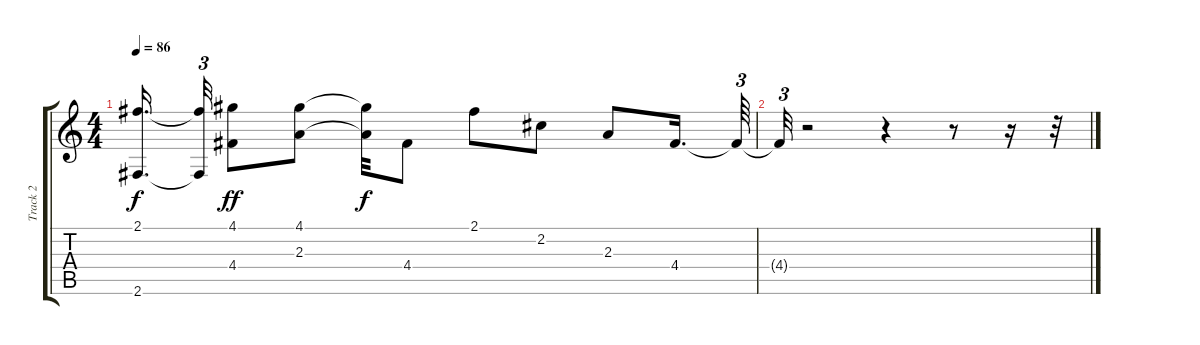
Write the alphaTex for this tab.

\track ("Track 2" "Track 2") {instrument acousticguitarsteel}
\staff {score tabs}
\tuning (E4 B3 G3 D3 A2 E2) {hide}
\ts (4 4)
\tempo 86
\clef g2
\ks c
(2.1{t} 2.6{t}).16{d dy f} (2.1{t} 2.6{t}).32{tu (3 2)} (4.1 4.4).8{dy ff} (4.1 2.3).8 (4.1{t} 2.3{t}).32{dy f} 4.4.8 2.1.8 2.2.8 2.3.8 4.4.16{d} 4.4{t}.64{tu (3 2)} |
4.4{t}.32{tu (3 2)} r.2 r.4 r.8 r.16 r.32
